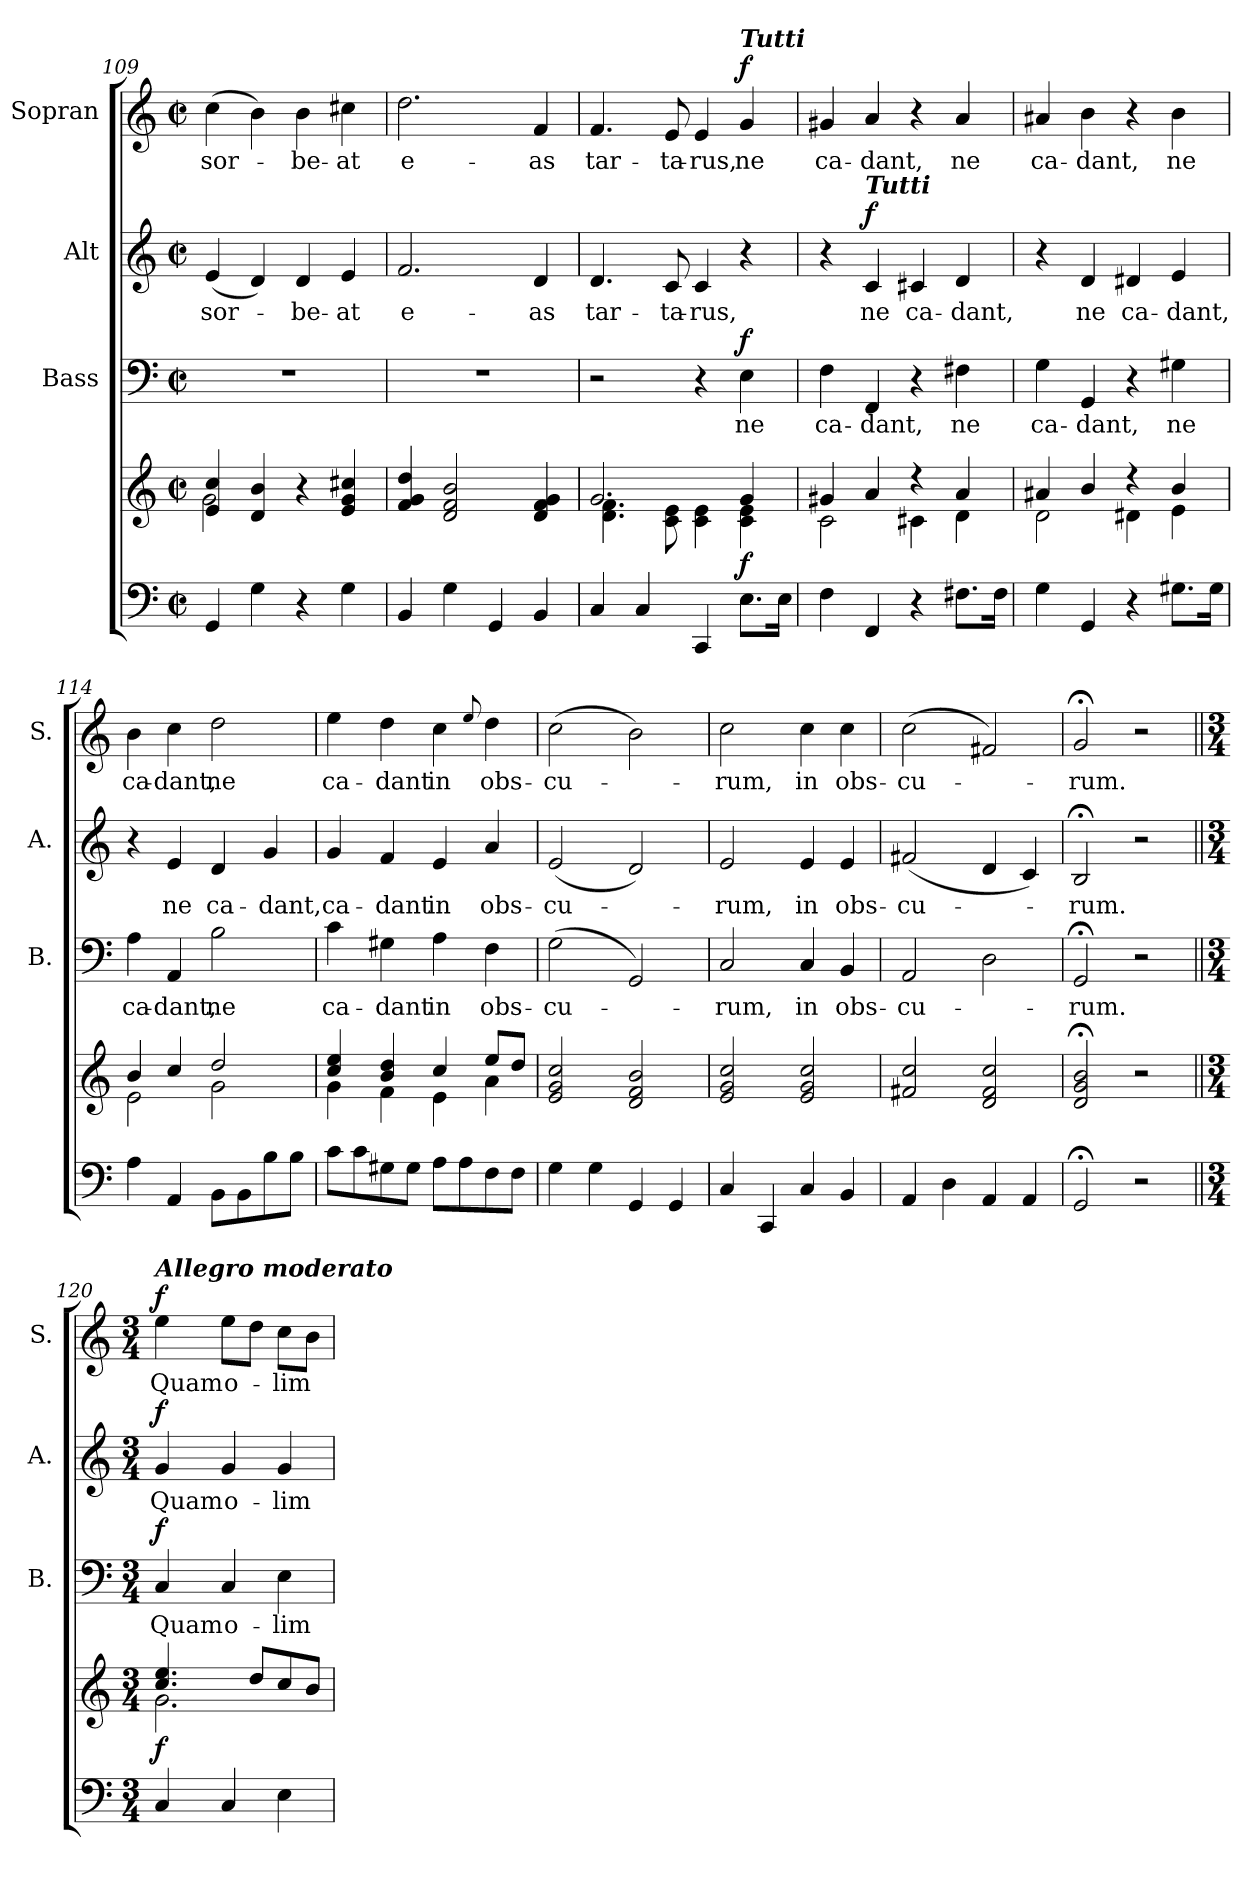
**kern	**kern	**dynam	**kern	**text	**dynam	**kern	**text	**dynam	**kern	**text	**dynam
*part4	*part4	*part4	*part3	*part3	*part3	*part2	*part2	*part2	*part1	*part1	*part1
*staff5	*staff4	*staff4/5	*staff3	*staff3	*staff3	*staff2	*staff2	*staff2	*staff1	*staff1	*staff1
*	*	*	*I"Bass	*	*	*I"Alt	*	*	*I"Sopran	*	*
*	*	*	*I'B.	*	*	*I'A.	*	*	*I'S.	*	*
*clefF4	*clefG2	*	*clefF4	*	*	*clefG2	*	*	*clefG2	*	*
*k[]	*k[]	*	*k[]	*	*	*k[]	*	*	*k[]	*	*
*C:	*C:	*	*C:	*	*	*C:	*	*	*C:	*	*
*M2/2	*M2/2	*	*M2/2	*	*	*M2/2	*	*	*M2/2	*	*
*met(c|)	*met(c|)	*	*met(c|)	*	*	*met(c|)	*	*	*met(c|)	*	*
=109	=109	=109	=109	=109	=109	=109	=109	=109	=109	=109	=109
*	*^	*	*	*	*	*	*	*	*	*	*
!	!	!	!	!	!	!	!	!LO:LY:b	!	!	!LO:LY:b	!
4GG/	4e/ 4cc/	2g\	.	1r	.	.	(<4e/	-sor-	.	(>4cc\	-sor-	.
4G\	4d/ 4b/	.	.	.	.	.	4d/)	.	.	4b\)	.	.
!	!	!	!	!	!	!	!	!LO:LY:b	!	!	!LO:LY:b	!
4r	4r	2ryy	.	.	.	.	4d/	-be-	.	4b\	-be-	.
!	!	!	!	!	!	!	!	!LO:LY:b	!	!	!LO:LY:b	!
4G\	4e/ 4g/ 4cc#X/	.	.	.	.	.	4e/	-at	.	4cc#X\	-at	.
*	*v	*v	*	*	*	*	*	*	*	*	*	*
=110	=110	=110	=110	=110	=110	=110	=110	=110	=110	=110	=110
!	!	!	!	!	!	!	!LO:LY:b	!	!	!LO:LY:b	!
4BB/	4f/ 4g/ 4dd/	.	1r	.	.	2.f/	e-	.	2.dd\	e-	.
4G\	2d/ 2f/ 2b/	.	.	.	.	.	.	.	.	.	.
4GG/	.	.	.	.	.	.	.	.	.	.	.
!	!	!	!	!	!	!	!LO:LY:b	!	!	!LO:LY:b	!
4BB/	4d/ 4f/ 4g/	.	.	.	.	4d/	-as	.	4f/	-as	.
=111	=111	=111	=111	=111	=111	=111	=111	=111	=111	=111	=111
*	*^	*	*	*	*	*	*	*	*	*	*
!	!	!	!	!	!	!	!	!LO:LY:b	!	!	!LO:LY:b	!
4C/	2.g/	4.d\ 4.f\	.	2r	.	.	4.d/	tar-	.	4.f/	tar-	.
4C/	.	.	.	.	.	.	.	.	.	.	.	.
!	!	!	!	!	!	!	!	!LO:LY:b	!	!	!LO:LY:b	!
.	.	8c\ 8e\	.	.	.	.	8c/	-ta-	.	8e/	-ta-	.
!	!	!	!	!	!	!	!	!LO:LY:b	!	!	!LO:LY:b	!
4CC/	.	4c\ 4e\	.	4r	.	.	4c/	-rus,	.	4e/	-rus,	.
!	!	!	!	!	!	!	!	!	!	!LO:TX:a:Bi:t=Tutti	!	!
!	!	!	!LO:DY:a=2	!	!LO:LY:b	!LO:DY:a	!	!	!	!	!LO:LY:b	!LO:DY:a
8.E\L	4g/	4c\ 4e\	f	4E\	ne	f	4r	.	.	4g/	ne	f
16E\Jk	.	.	.	.	.	.	.	.	.	.	.	.
=112	=112	=112	=112	=112	=112	=112	=112	=112	=112	=112	=112	=112
!	!	!	!	!	!LO:LY:b	!	!	!	!	!	!LO:LY:b	!
4F\	4g#X/	2c\	.	4F\	ca-	.	4r	.	.	4g#X/	ca-	.
!	!	!	!	!	!	!	!LO:TX:a:Bi:t=Tutti	!	!	!	!	!
!	!	!	!	!	!LO:LY:b	!	!	!LO:LY:b	!LO:DY:a	!	!LO:LY:b	!
4FF/	4a/	.	.	4FF/	-dant,	.	4c/	ne	f	4a/	-dant,	.
!	!	!	!	!	!	!	!	!LO:LY:b	!	!	!	!
4r	4r	4c#X\	.	4r	.	.	4c#X/	ca-	.	4r	.	.
!	!	!	!	!	!LO:LY:b	!	!	!LO:LY:b	!	!	!LO:LY:b	!
8.F#X\L	4a/	4d\	.	4F#X\	ne	.	4d/	-dant,	.	4a/	ne	.
16F#\Jk	.	.	.	.	.	.	.	.	.	.	.	.
=113	=113	=113	=113	=113	=113	=113	=113	=113	=113	=113	=113	=113
!	!	!	!	!	!LO:LY:b	!	!	!	!	!	!LO:LY:b	!
4G\	4a#X/	2d\	.	4G\	ca-	.	4r	.	.	4a#X/	ca-	.
!	!	!	!	!	!LO:LY:b	!	!	!LO:LY:b	!	!	!LO:LY:b	!
4GG/	4b/	.	.	4GG/	-dant,	.	4d/	ne	.	4b\	-dant,	.
!	!	!	!	!	!	!	!	!LO:LY:b	!	!	!	!
4r	4r	4d#X\	.	4r	.	.	4d#X/	ca-	.	4r	.	.
!	!	!	!	!	!LO:LY:b	!	!	!LO:LY:b	!	!	!LO:LY:b	!
8.G#X\L	4b/	4e\	.	4G#X\	ne	.	4e/	-dant,	.	4b\	ne	.
16G#\Jk	.	.	.	.	.	.	.	.	.	.	.	.
!!LO:LB:g=z
=114	=114	=114	=114	=114	=114	=114	=114	=114	=114	=114	=114	=114
!	!	!	!	!	!LO:LY:b	!	!	!	!	!	!LO:LY:b	!
4A\	4b/	2e\	.	4A\	ca-	.	4r	.	.	4b\	ca-	.
!	!	!	!	!	!LO:LY:b	!	!	!LO:LY:b	!	!	!LO:LY:b	!
4AA/	4cc/	.	.	4AA/	-dant,	.	4e/	ne	.	4cc\	-dant,	.
!	!	!	!	!	!LO:LY:b	!	!	!LO:LY:b	!	!	!LO:LY:b	!
8BB\L	2dd/	2g\	.	2B\	ne	.	4d/	ca-	.	2dd\	ne	.
8BB\	.	.	.	.	.	.	.	.	.	.	.	.
!	!	!	!	!	!	!	!	!LO:LY:b	!	!	!	!
8B\	.	.	.	.	.	.	4g/	-dant,	.	.	.	.
8B\J	.	.	.	.	.	.	.	.	.	.	.	.
=115	=115	=115	=115	=115	=115	=115	=115	=115	=115	=115	=115	=115
!	!	!	!	!	!LO:LY:b	!	!	!LO:LY:b	!	!	!LO:LY:b	!
8c\L	4cc/ 4ee/	4g\	.	4c\	ca-	.	4g/	ca-	.	4ee\	ca-	.
8c\	.	.	.	.	.	.	.	.	.	.	.	.
!	!	!	!	!	!LO:LY:b	!	!	!LO:LY:b	!	!	!LO:LY:b	!
8G#X\	4b/ 4dd/	4f\	.	4G#X\	-dant	.	4f/	-dant	.	4dd\	-dant	.
8G#\J	.	.	.	.	.	.	.	.	.	.	.	.
!	!	!	!	!	!LO:LY:b	!	!	!LO:LY:b	!	!	!LO:LY:b	!
8A\L	4cc/	4e\	.	4A\	in	.	4e/	in	.	4cc\	in	.
8A\	.	.	.	.	.	.	.	.	.	.	.	.
.	.	.	.	.	.	.	.	.	.	8qqee/	.	.
!	!	!	!	!	!LO:LY:b	!	!	!LO:LY:b	!	!	!LO:LY:b	!
8F\	8ee/L	4a\	.	4F\	obs-	.	4a/	obs-	.	4dd\	obs-	.
8F\J	8dd/J	.	.	.	.	.	.	.	.	.	.	.
*	*v	*v	*	*	*	*	*	*	*	*	*	*
=116	=116	=116	=116	=116	=116	=116	=116	=116	=116	=116	=116
!	!	!	!	!LO:LY:b	!	!	!LO:LY:b	!	!	!LO:LY:b	!
4G\	2e/ 2g/ 2cc/	.	(>2G\	-cu-	.	(<2e/	-cu-	.	(>2cc\	-cu-	.
4G\	.	.	.	.	.	.	.	.	.	.	.
4GG/	2d/ 2f/ 2b/	.	2GG/)	.	.	2d/)	.	.	2b\)	.	.
4GG/	.	.	.	.	.	.	.	.	.	.	.
=117	=117	=117	=117	=117	=117	=117	=117	=117	=117	=117	=117
!	!	!	!	!LO:LY:b	!	!	!LO:LY:b	!	!	!LO:LY:b	!
4C/	2e/ 2g/ 2cc/	.	2C/	-rum,	.	2e/	-rum,	.	2cc\	-rum,	.
4CC/	.	.	.	.	.	.	.	.	.	.	.
!	!	!	!	!LO:LY:b	!	!	!LO:LY:b	!	!	!LO:LY:b	!
4C/	2e/ 2g/ 2cc/	.	4C/	in	.	4e/	in	.	4cc\	in	.
!	!	!	!	!LO:LY:b	!	!	!LO:LY:b	!	!	!LO:LY:b	!
4BB/	.	.	4BB/	obs-	.	4e/	obs-	.	4cc\	obs-	.
=118	=118	=118	=118	=118	=118	=118	=118	=118	=118	=118	=118
!	!	!	!	!LO:LY:b	!	!	!LO:LY:b	!	!	!LO:LY:b	!
4AA/	2f#X/ 2cc/	.	2AA/	-cu-	.	(<2f#X/	-cu-	.	(>2cc\	-cu-	.
4D\	.	.	.	.	.	.	.	.	.	.	.
4AA/	2d/ 2f#/ 2cc/	.	2D\	.	.	4d/	.	.	2f#X/)	.	.
4AA/	.	.	.	.	.	4c/)	.	.	.	.	.
=119	=119	=119	=119	=119	=119	=119	=119	=119	=119	=119	=119
!	!	!	!	!LO:LY:b	!	!	!LO:LY:b	!	!	!LO:LY:b	!
2GG;</	2d/;< 2g/;< 2b/;<	.	2GG;</	-rum.	.	2B;</	-rum.	.	2g;</	-rum.	.
2r	2r	.	2r	.	.	2r	.	.	2r	.	.
!!LO:LB:g=z
=120||	=120||	=120||	=120||	=120||	=120||	=120||	=120||	=120||	=120||	=120||	=120||
*M3/4	*M3/4	*	*M3/4	*	*	*M3/4	*	*	*M3/4	*	*
*	*^	*	*	*	*	*	*	*	*	*	*
!	!	!	!	!	!	!	!	!	!	!LO:TX:a:Bi:t=Allegro moderato	!	!
!	!	!	!LO:DY:a=2	!	!LO:LY:b	!LO:DY:a	!	!LO:LY:b	!LO:DY:a	!	!LO:LY:b	!LO:DY:a
4C/	4.cc/ 4.ee/	2.g\	f	4C/	Quam	f	4g/	Quam	f	4ee\	Quam	f
!	!	!	!	!	!LO:LY:b	!	!	!LO:LY:b	!	!	!LO:LY:b	!
4C/	.	.	.	4C/	o-	.	4g/	o-	.	8ee\L	o-	.
.	8dd/L	.	.	.	.	.	.	.	.	8dd\J	.	.
!	!	!	!	!	!LO:LY:b	!	!	!LO:LY:b	!	!	!LO:LY:b	!
4E\	8cc/	.	.	4E\	-lim	.	4g/	-lim	.	8cc\L	-lim	.
.	8b/J	.	.	.	.	.	.	.	.	8b\J	.	.
*	*v	*v	*	*	*	*	*	*	*	*	*	*
=	=	=	=	=	=	=	=	=	=	=	=
*-	*-	*-	*-	*-	*-	*-	*-	*-	*-	*-	*-
